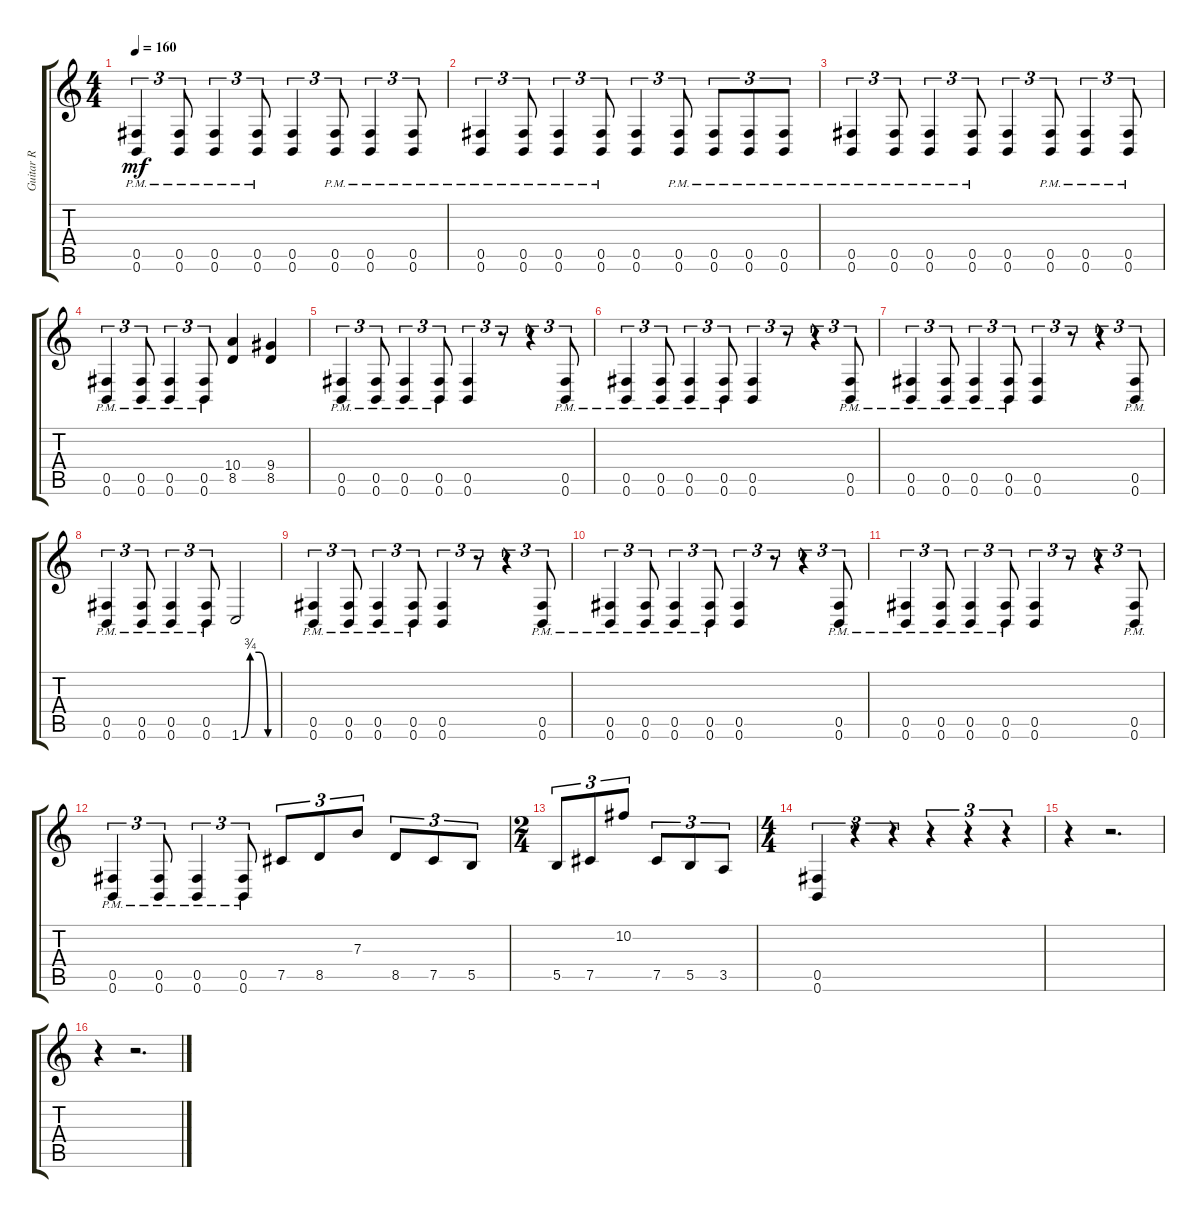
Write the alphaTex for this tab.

\track ("Guitar R" "Guitar R") {instrument distortionguitar}
\staff {score tabs}
\tuning (Db4 Ab3 E3 B2 Gb2 B1) {hide}
\ts (4 4)
\tempo 160
\clef g2
\ks c
(0.5{pm} 0.6{pm}).4{tu (3 2) dy mf} (0.5{pm} 0.6{pm}).8{tu (3 2)} (0.5{pm} 0.6{pm}).4{tu (3 2)} (0.5{pm} 0.6{pm}).8{tu (3 2)} (0.5 0.6).4{tu (3 2)} (0.5{pm} 0.6{pm}).8{tu (3 2)} (0.5{pm} 0.6{pm}).4{tu (3 2)} (0.5{pm} 0.6{pm}).8{tu (3 2)} |
(0.5{pm} 0.6{pm}).4{tu (3 2)} (0.5{pm} 0.6{pm}).8{tu (3 2)} (0.5{pm} 0.6{pm}).4{tu (3 2)} (0.5{pm} 0.6{pm}).8{tu (3 2)} (0.5 0.6).4{tu (3 2)} (0.5{pm} 0.6{pm}).8{tu (3 2)} (0.5{pm} 0.6{pm}).8{tu (3 2)} (0.5{pm} 0.6{pm}).8{tu (3 2)} (0.5{pm} 0.6{pm}).8{tu (3 2)} |
(0.5{pm} 0.6{pm}).4{tu (3 2)} (0.5{pm} 0.6{pm}).8{tu (3 2)} (0.5{pm} 0.6{pm}).4{tu (3 2)} (0.5{pm} 0.6{pm}).8{tu (3 2)} (0.5 0.6).4{tu (3 2)} (0.5{pm} 0.6{pm}).8{tu (3 2)} (0.5{pm} 0.6{pm}).4{tu (3 2)} (0.5{pm} 0.6{pm}).8{tu (3 2)} |
(0.5{pm} 0.6{pm}).4{tu (3 2)} (0.5{pm} 0.6{pm}).8{tu (3 2)} (0.5{pm} 0.6{pm}).4{tu (3 2)} (0.5{pm} 0.6{pm}).8{tu (3 2)} (10.4 8.5).4 (9.4 8.5).4 |
(0.5{pm} 0.6{pm}).4{tu (3 2)} (0.5{pm} 0.6{pm}).8{tu (3 2)} (0.5{pm} 0.6{pm}).4{tu (3 2)} (0.5{pm} 0.6{pm}).8{tu (3 2)} (0.5 0.6).4{tu (3 2)} r.8{tu (3 2)} r.4{tu (3 2)} (0.5{pm} 0.6{pm}).8{tu (3 2)} |
(0.5{pm} 0.6{pm}).4{tu (3 2)} (0.5{pm} 0.6{pm}).8{tu (3 2)} (0.5{pm} 0.6{pm}).4{tu (3 2)} (0.5{pm} 0.6{pm}).8{tu (3 2)} (0.5 0.6).4{tu (3 2)} r.8{tu (3 2)} r.4{tu (3 2)} (0.5{pm} 0.6{pm}).8{tu (3 2)} |
(0.5{pm} 0.6{pm}).4{tu (3 2)} (0.5{pm} 0.6{pm}).8{tu (3 2)} (0.5{pm} 0.6{pm}).4{tu (3 2)} (0.5{pm} 0.6{pm}).8{tu (3 2)} (0.5 0.6).4{tu (3 2)} r.8{tu (3 2)} r.4{tu (3 2)} (0.5{pm} 0.6{pm}).8{tu (3 2)} |
(0.5{pm} 0.6{pm}).4{tu (3 2)} (0.5{pm} 0.6{pm}).8{tu (3 2)} (0.5{pm} 0.6{pm}).4{tu (3 2)} (0.5{pm} 0.6{pm}).8{tu (3 2)} 1.6{be (custom 0 0 15 3 30 3 45 0 60 0)}.2 |
(0.5{pm} 0.6{pm}).4{tu (3 2)} (0.5{pm} 0.6{pm}).8{tu (3 2)} (0.5{pm} 0.6{pm}).4{tu (3 2)} (0.5{pm} 0.6{pm}).8{tu (3 2)} (0.5 0.6).4{tu (3 2)} r.8{tu (3 2)} r.4{tu (3 2)} (0.5{pm} 0.6{pm}).8{tu (3 2)} |
(0.5{pm} 0.6{pm}).4{tu (3 2)} (0.5{pm} 0.6{pm}).8{tu (3 2)} (0.5{pm} 0.6{pm}).4{tu (3 2)} (0.5{pm} 0.6{pm}).8{tu (3 2)} (0.5 0.6).4{tu (3 2)} r.8{tu (3 2)} r.4{tu (3 2)} (0.5{pm} 0.6{pm}).8{tu (3 2)} |
(0.5{pm} 0.6{pm}).4{tu (3 2)} (0.5{pm} 0.6{pm}).8{tu (3 2)} (0.5{pm} 0.6{pm}).4{tu (3 2)} (0.5{pm} 0.6{pm}).8{tu (3 2)} (0.5 0.6).4{tu (3 2)} r.8{tu (3 2)} r.4{tu (3 2)} (0.5{pm} 0.6{pm}).8{tu (3 2)} |
(0.5{pm} 0.6{pm}).4{tu (3 2)} (0.5{pm} 0.6{pm}).8{tu (3 2)} (0.5{pm} 0.6{pm}).4{tu (3 2)} (0.5{pm} 0.6{pm}).8{tu (3 2)} 7.5.8{tu (3 2)} 8.5.8{tu (3 2)} 7.3.8{tu (3 2)} 8.5.8{tu (3 2)} 7.5.8{tu (3 2)} 5.5.8{tu (3 2)} |
\ts (2 4)
5.5.8{tu (3 2)} 7.5.8{tu (3 2)} 10.2.8{tu (3 2)} 7.5.8{tu (3 2)} 5.5.8{tu (3 2)} 3.5.8{tu (3 2)} |
\ts (4 4)
(0.5 0.6).4{tu (3 2)} r.4{tu (3 2)} r.4{tu (3 2)} r.4{tu (3 2)} r.4{tu (3 2)} r.4{tu (3 2)} |
r.4 r.2{d} |
r.4 r.2{d}
